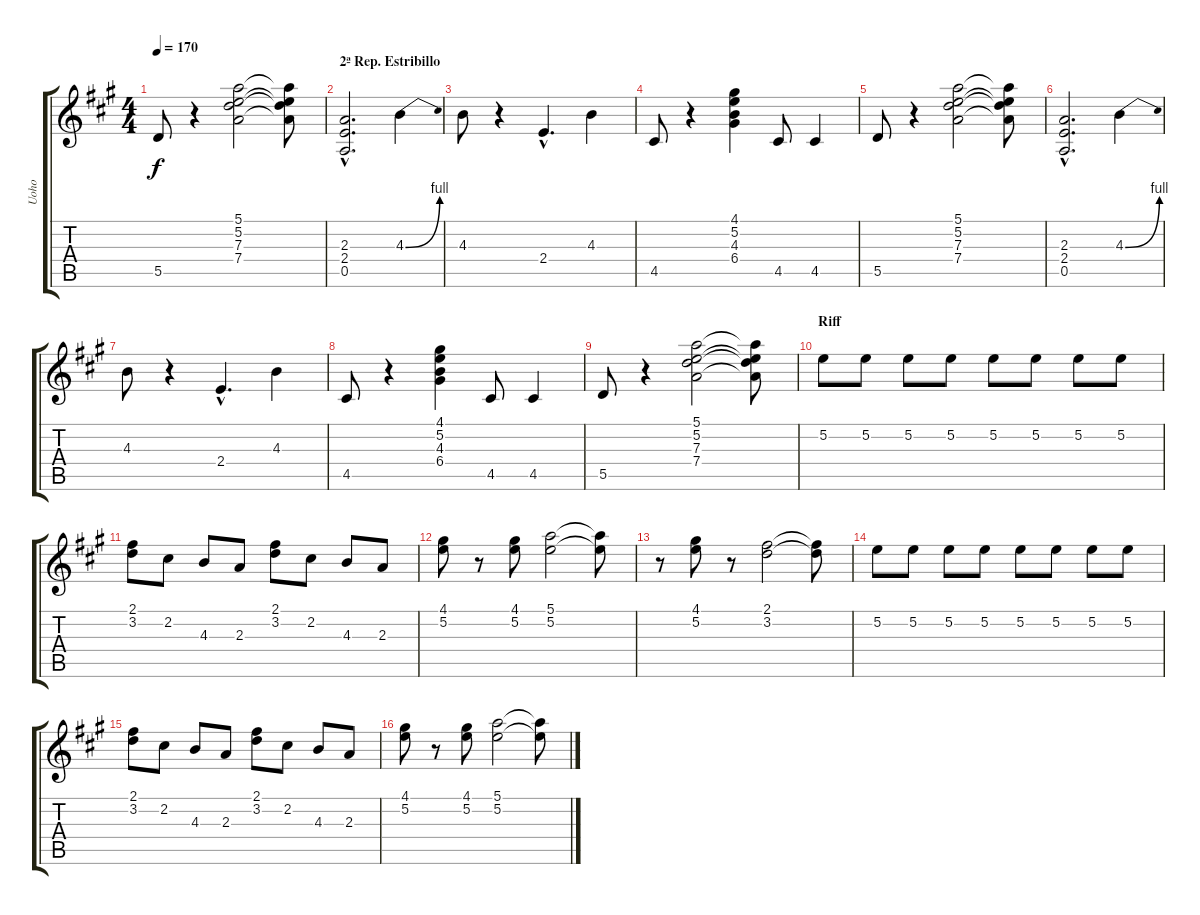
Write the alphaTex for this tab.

\track ("Uoho" "Uoho") {instrument distortionguitar}
\staff {score tabs}
\tuning (E4 B3 G3 D3 A2 E2) {hide}
\ts (4 4)
\tempo 170
\clef g2
\ks a
5.5.8{dy f} r.4 (5.1 5.2 7.3 7.4).2 (5.1{t} 5.2{t} 7.3{t} 7.4{t}).8 |
\section ("" "2ª Rep. Estribillo")
(2.3{hac} 2.4{hac} 0.5{hac}).2{d} 4.3{be (bend 0 0 60 4)}.4 |
4.3.8 r.4 2.4{hac}.4{d} 4.3.4 |
4.5.8 r.4 (4.1 5.2 4.3 6.4).4 4.5.8 4.5.4 |
5.5.8 r.4 (5.1 5.2 7.3 7.4).2 (5.1{t} 5.2{t} 7.3{t} 7.4{t}).8 |
(2.3{hac} 2.4{hac} 0.5{hac}).2{d} 4.3{be (bend 0 0 60 4)}.4 |
4.3.8 r.4 2.4{hac}.4{d} 4.3.4 |
4.5.8 r.4 (4.1 5.2 4.3 6.4).4 4.5.8 4.5.4 |
5.5.8 r.4 (5.1 5.2 7.3 7.4).2 (5.1{t} 5.2{t} 7.3{t} 7.4{t}).8 |
\section ("" "Riff")
5.2.8 5.2.8 5.2.8 5.2.8 5.2.8 5.2.8 5.2.8 5.2.8 |
(2.1 3.2).8 2.2.8 4.3.8 2.3.8 (2.1 3.2).8 2.2.8 4.3.8 2.3.8 |
(4.1 5.2).8 r.8 (4.1 5.2).8 (5.1 5.2).2 (5.1{t} 5.2{t}).8 |
r.8 (4.1 5.2).8 r.8 (2.1 3.2).2 (2.1{t} 3.2{t}).8 |
5.2.8 5.2.8 5.2.8 5.2.8 5.2.8 5.2.8 5.2.8 5.2.8 |
(2.1 3.2).8 2.2.8 4.3.8 2.3.8 (2.1 3.2).8 2.2.8 4.3.8 2.3.8 |
(4.1 5.2).8 r.8 (4.1 5.2).8 (5.1 5.2).2 (5.1{t} 5.2{t}).8
